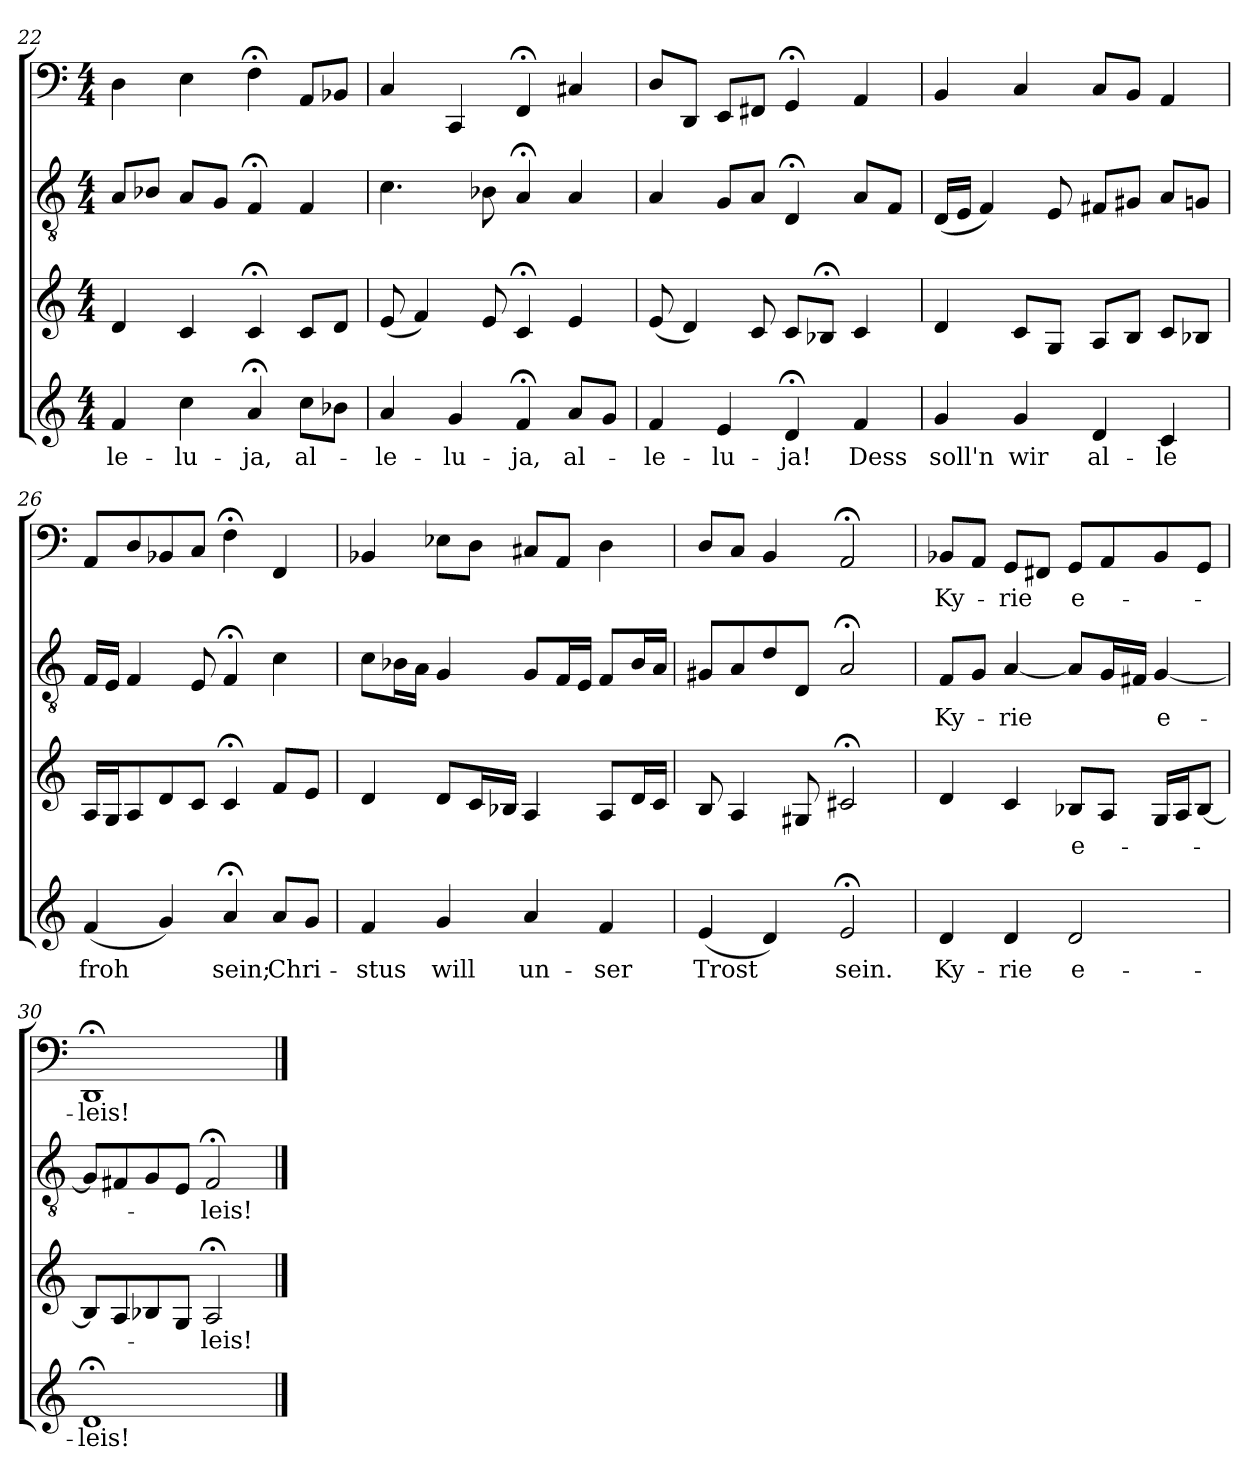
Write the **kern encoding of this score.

**kern	**text	**kern	**text	**kern	**text	**kern	**text
*part4	*part4	*part3	*part3	*part2	*part2	*part1	*part1
*staff4	*staff4	*staff3	*staff3	*staff2	*staff2	*staff1	*staff1
*clefG2	*	*clefG2	*	*clefGv2	*	*clefF4	*
*k[]	*	*k[]	*	*k[]	*	*k[]	*
*a:	*	*a:	*	*a:	*	*a:	*
*M4/4	*	*M4/4	*	*M4/4	*	*M4/4	*
=22	=22	=22	=22	=22	=22	=22	=22
4f/	-le-	4d/	.	8A/L	.	4D\	.
.	.	.	.	8B-X/J	.	.	.
4cc\	-lu-	4c/	.	8A/L	.	4E\	.
.	.	.	.	8G/J	.	.	.
4a;</	-ja,	4c;</	.	4F;</	.	4F;<\	.
8cc\L	al-	8c/L	.	4F/	.	8AA/L	.
8b-X\J	.	8d/J	.	.	.	8BB-X/J	.
=23	=23	=23	=23	=23	=23	=23	=23
4a/	-le-	(8e/	.	4.c\	.	4C/	.
.	.	4f/)	.	.	.	.	.
4g/	-lu-	.	.	.	.	4CC/	.
.	.	8e/	.	8B-X\	.	.	.
4f;</	-ja,	4c;</	.	4A;</	.	4FF;</	.
8a/L	al-	4e/	.	4A/	.	4C#X/	.
8g/J	.	.	.	.	.	.	.
=24	=24	=24	=24	=24	=24	=24	=24
4f/	-le-	(8e/	.	4A/	.	8D/L	.
.	.	4d/)	.	.	.	8DD/J	.
4e/	-lu-	.	.	8G/L	.	8EE/L	.
.	.	8c/	.	8A/J	.	8FF#X/J	.
4d;</	-ja!	8c/L	.	4D;</	.	4GG;</	.
.	.	8B-X;</J	.	.	.	.	.
4f/	Dess	4c/	.	8A/L	.	4AA/	.
.	.	.	.	8F/J	.	.	.
=25	=25	=25	=25	=25	=25	=25	=25
4g/	soll'n	4d/	.	(16D/LL	.	4BB/	.
.	.	.	.	16E/JJ	.	.	.
.	.	.	.	4F/)	.	.	.
4g/	wir	8c/L	.	.	.	4C/	.
.	.	8G/J	.	8E/	.	.	.
4d/	al-	8A/L	.	8F#X/L	.	8C/L	.
.	.	8B/J	.	8G#X/J	.	8BB/J	.
4c/	-le	8c/L	.	8A/L	.	4AA/	.
.	.	8B-X/J	.	8Gn/J	.	.	.
=26	=26	=26	=26	=26	=26	=26	=26
(4f/	froh	16A/LL	.	16F/LL	.	8AA/L	.
.	.	16G/J	.	16E/JJ	.	.	.
.	.	8A/	.	4F/	.	8D/	.
4g/)	.	8d/	.	.	.	8BB-X/	.
.	.	8c/J	.	8E/	.	8C/J	.
4a;</	sein;	4c;</	.	4F;</	.	4F;<\	.
8a/L	Chri-	8f/L	.	4c\	.	4FF/	.
8g/J	.	8e/J	.	.	.	.	.
=27	=27	=27	=27	=27	=27	=27	=27
4f/	-stus	4d/	.	8c\L	.	4BB-X/	.
.	.	.	.	16B-X\L	.	.	.
.	.	.	.	16A\JJ	.	.	.
4g/	will	8d/L	.	4G/	.	8E-X\L	.
.	.	16c/L	.	.	.	8D\J	.
.	.	16B-X/JJ	.	.	.	.	.
4a/	un-	4A/	.	8G/L	.	8C#X/L	.
.	.	.	.	16F/L	.	8AA/J	.
.	.	.	.	16E/JJ	.	.	.
4f/	-ser	8A/L	.	8F/L	.	4D\	.
.	.	16d/L	.	16B-/L	.	.	.
.	.	16c/JJ	.	16A/JJ	.	.	.
=28	=28	=28	=28	=28	=28	=28	=28
(4e/	Trost	8B/	.	8G#X/L	.	8D/L	.
.	.	4A/	.	8A/	.	8C/J	.
4d/)	.	.	.	8d/	.	4BB/	.
.	.	8G#X/	.	8D/J	.	.	.
2e;</	sein.	2c#X;</	.	2A;</	.	2AA;</	.
=29	=29	=29	=29	=29	=29	=29	=29
4d/	Ky-	4d/	.	8F/L	Ky-	8BB-X/L	Ky-
.	.	.	.	8G/J	.	8AA/J	.
4d/	-rie	4c/	.	[4A/	-rie	8GG/L	-rie
.	.	.	.	.	.	8FF#X/J	.
2d/	e-	8B-X/L	e-	8A/L]	.	8GG/L	e-
.	.	8A/J	.	16G/L	.	8AA/	.
.	.	.	.	16F#X/JJ	.	.	.
.	.	16G/LL	.	[4G/	e-	8BB-/	.
.	.	16A/J	.	.	.	.	.
.	.	[8B-/J	.	.	.	8GG/J	.
=30	=30	=30	=30	=30	=30	=30	=30
1d;</	-leis!	8B-/L]	.	8G/L]	.	1DD;</	-leis!
.	.	8A/	.	8F#X/	.	.	.
.	.	8B-X/	.	8G/	.	.	.
.	.	8G/J	.	8E/J	.	.	.
.	.	2A;</	-leis!	2F#;</	-leis!	.	.
==	==	==	==	==	==	==	==
*-	*-	*-	*-	*-	*-	*-	*-
